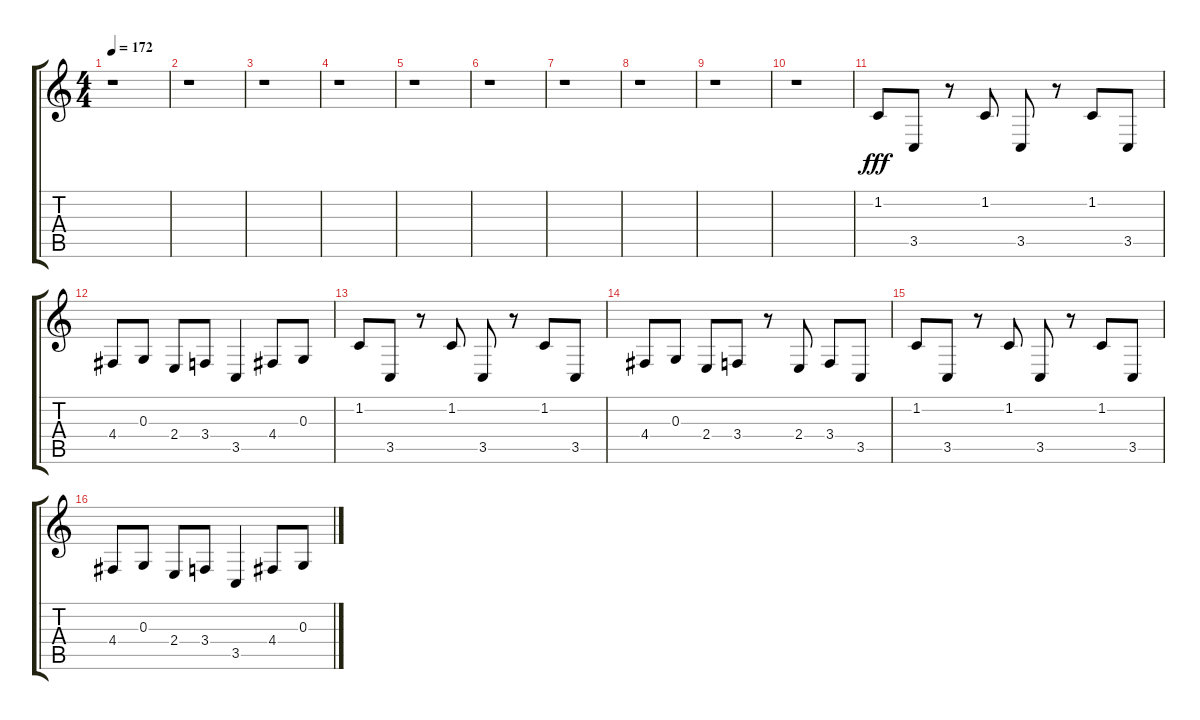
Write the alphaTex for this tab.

\track "" {instrument tenorsax}
\staff {score tabs}
\tuning (E4 B3 G3 D3 A2 E2) {hide}
\ts (4 4)
\tempo 172
\clef g2
\ks c
r.1{dy fff} |
r.1 |
r.1 |
r.1 |
r.1 |
r.1 |
r.1 |
r.1 |
r.1 |
r.1 |
1.2.8 3.5.8 r.8 1.2.8 3.5.8 r.8 1.2.8 3.5.8 |
4.4.8 0.3.8 2.4.8 3.4.8 3.5.4 4.4.8 0.3.8 |
1.2.8 3.5.8 r.8 1.2.8 3.5.8 r.8 1.2.8 3.5.8 |
4.4.8 0.3.8 2.4.8 3.4.8 r.8 2.4.8 3.4.8 3.5.8 |
1.2.8 3.5.8 r.8 1.2.8 3.5.8 r.8 1.2.8 3.5.8 |
4.4.8 0.3.8 2.4.8 3.4.8 3.5.4 4.4.8 0.3.8
